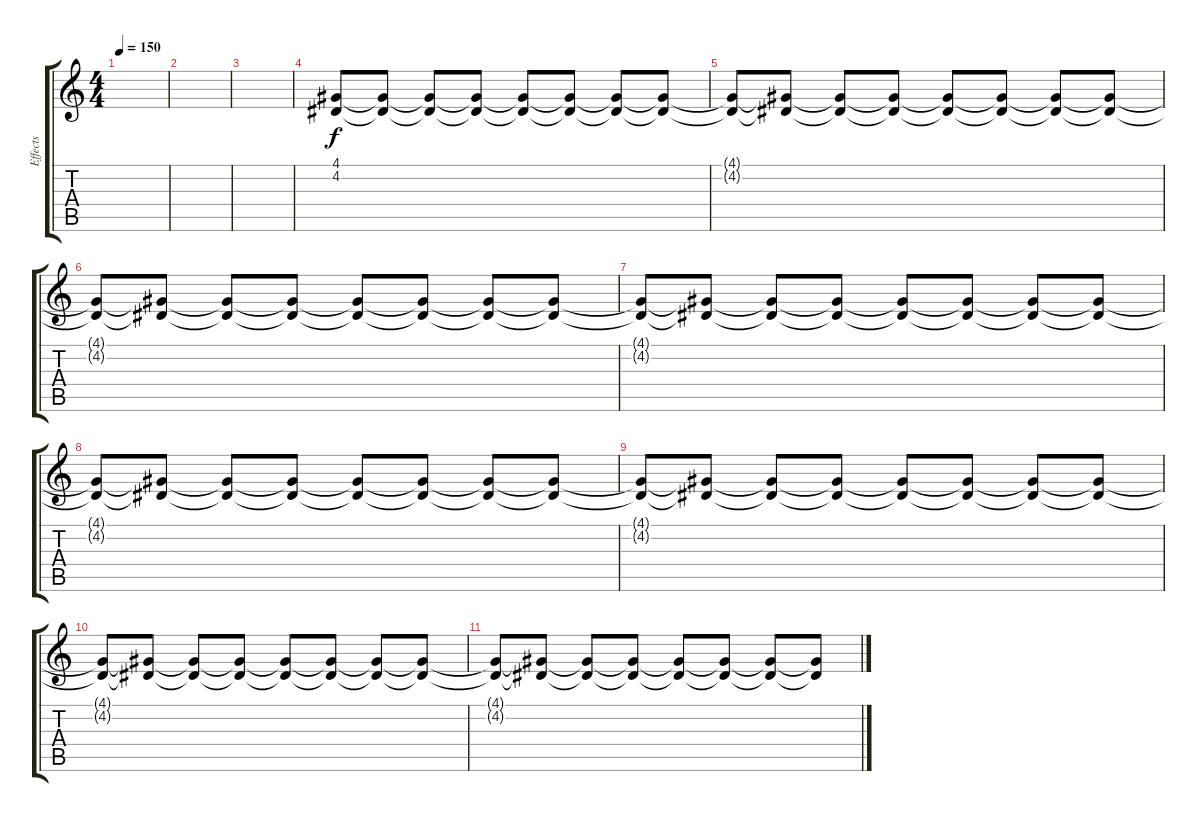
\track ("Effects" "Effects") {instrument helicopter}
\staff {score tabs}
\tuning (E4 B3 G3 D3 A2 E2) {hide}
\ts (4 4)
\tempo 150
\clef g2
\ks c
|
|
|
(4.1 4.2).8{volume 3 balance 0} (4.1{t} 4.2{t}).8{balance 1} (4.1{t} 4.2{t}).8{balance 2} (4.1{t} 4.2{t}).8{balance 3} (4.1{t} 4.2{t}).8{balance 4} (4.1{t} 4.2{t}).8{balance 5} (4.1{t} 4.2{t}).8{balance 6} (4.1{t} 4.2{t}).8{balance 7} |
(4.1{t} 4.2{t}).8{balance 8} (4.1{t} 4.2{t}).8{balance 9} (4.1{t} 4.2{t}).8{balance 10} (4.1{t} 4.2{t}).8{balance 11} (4.1{t} 4.2{t}).8{balance 12} (4.1{t} 4.2{t}).8{balance 13} (4.1{t} 4.2{t}).8{balance 14} (4.1{t} 4.2{t}).8{balance 15} |
(4.1{t} 4.2{t}).8{balance 16} (4.1{t} 4.2{t}).8{balance 15} (4.1{t} 4.2{t}).8{balance 14} (4.1{t} 4.2{t}).8{balance 13} (4.1{t} 4.2{t}).8{balance 12} (4.1{t} 4.2{t}).8{balance 11} (4.1{t} 4.2{t}).8{balance 10} (4.1{t} 4.2{t}).8{balance 9} |
(4.1{t} 4.2{t}).8{balance 8} (4.1{t} 4.2{t}).8{balance 7} (4.1{t} 4.2{t}).8{balance 6} (4.1{t} 4.2{t}).8{balance 5} (4.1{t} 4.2{t}).8{balance 4} (4.1{t} 4.2{t}).8{balance 3} (4.1{t} 4.2{t}).8{balance 2} (4.1{t} 4.2{t}).8{balance 1} |
(4.1{t} 4.2{t}).8{volume 3 balance 0} (4.1{t} 4.2{t}).8{balance 1} (4.1{t} 4.2{t}).8{balance 2} (4.1{t} 4.2{t}).8{balance 3} (4.1{t} 4.2{t}).8{balance 4} (4.1{t} 4.2{t}).8{balance 5} (4.1{t} 4.2{t}).8{balance 6} (4.1{t} 4.2{t}).8{balance 7} |
(4.1{t} 4.2{t}).8{balance 8} (4.1{t} 4.2{t}).8{balance 9} (4.1{t} 4.2{t}).8{balance 10} (4.1{t} 4.2{t}).8{balance 11} (4.1{t} 4.2{t}).8{balance 12} (4.1{t} 4.2{t}).8{balance 13} (4.1{t} 4.2{t}).8{balance 14} (4.1{t} 4.2{t}).8{balance 15} |
(4.1{t} 4.2{t}).8{balance 16} (4.1{t} 4.2{t}).8{balance 15} (4.1{t} 4.2{t}).8{balance 14} (4.1{t} 4.2{t}).8{balance 13} (4.1{t} 4.2{t}).8{balance 12} (4.1{t} 4.2{t}).8{balance 11} (4.1{t} 4.2{t}).8{balance 10} (4.1{t} 4.2{t}).8{balance 9} |
(4.1{t} 4.2{t}).8{volume 0 balance 8} (4.1{t} 4.2{t}).8{balance 7} (4.1{t} 4.2{t}).8{balance 6} (4.1{t} 4.2{t}).8{balance 5} (4.1{t} 4.2{t}).8{balance 4} (4.1{t} 4.2{t}).8{balance 3} (4.1{t} 4.2{t}).8{balance 2} (4.1{t} 4.2{t}).8{balance 1}
